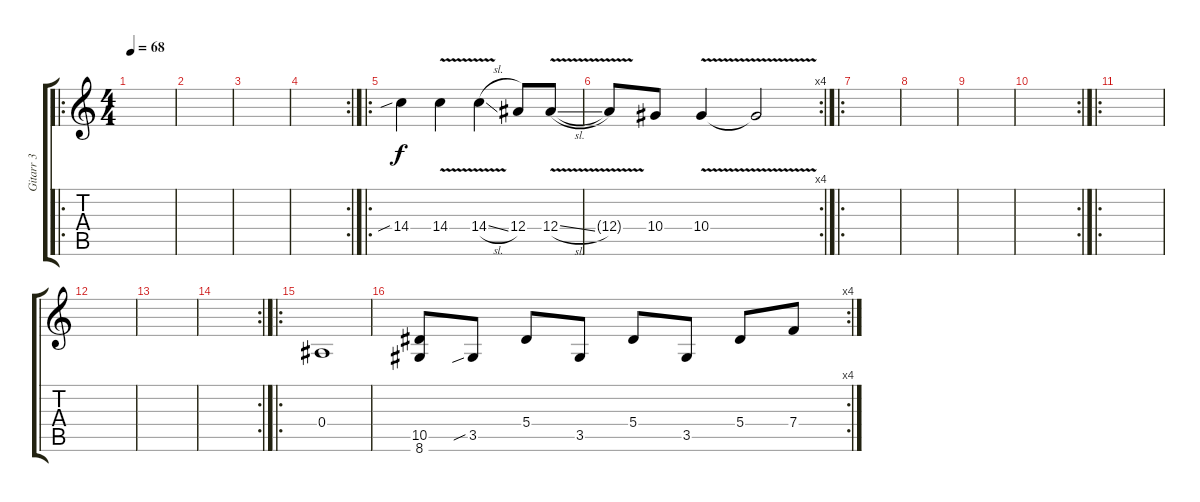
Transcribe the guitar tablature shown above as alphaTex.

\track ("Gitarr 3" "Gitarr 3") {instrument distortionguitar}
\staff {score tabs}
\tuning (C4 G3 Eb3 Bb2 F2 C2) {hide}
\ro
\ts (4 4)
\tempo 68
\clef g2
\ks c
|
|
|
\rc 2
|
\ro
14.4{sib}.4 14.4{v}.4 14.4{v sl}.4 12.4.8 12.4{v sl}.8 |
\rc 4
12.4{t}.8 10.4.8 10.4{v}.4 10.4{t}.2 |
\ro
|
|
|
\rc 2
|
\ro
|
|
|
\rc 2
|
\ro
0.4.1 |
\rc 4
(10.5 8.6).8 3.5{sib}.8 5.4.8 3.5.8 5.4.8 3.5.8 5.4.8 7.4.8
